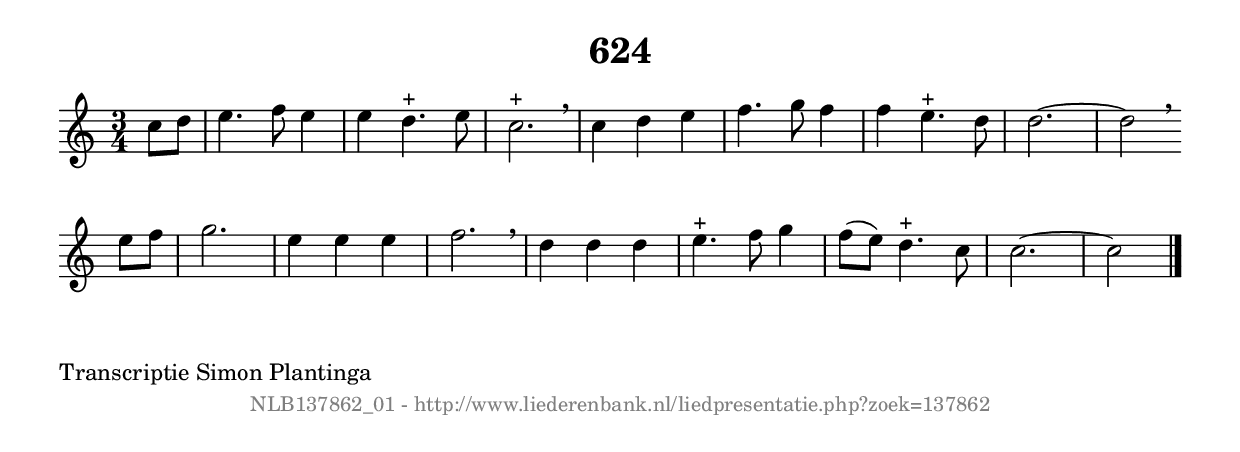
%
% produced by wce2krn 1.64 (7 June 2014)
%
\version"2.16"
#(append! paper-alist '(("long" . (cons (* 210 mm) (* 2000 mm)))))
#(set-default-paper-size "long")
sb = {\breathe}
mBreak = {\breathe }
bBreak = {\breathe }
x = {\once\override NoteHead #'style = #'cross }
gl=\glissando
itime={\override Staff.TimeSignature #'stencil = ##f }
ficta = {\once\set suggestAccidentals = ##t}
fine = {\once\override Score.RehearsalMark #'self-alignment-X = #1 \mark \markup {\italic{Fine}}}
dc = {\once\override Score.RehearsalMark #'self-alignment-X = #1 \mark \markup {\italic{D.C.}}}
dcf = {\once\override Score.RehearsalMark #'self-alignment-X = #1 \mark \markup {\italic{D.C. al Fine}}}
dcc = {\once\override Score.RehearsalMark #'self-alignment-X = #1 \mark \markup {\italic{D.C. al Coda}}}
ds = {\once\override Score.RehearsalMark #'self-alignment-X = #1 \mark \markup {\italic{D.S.}}}
dsf = {\once\override Score.RehearsalMark #'self-alignment-X = #1 \mark \markup {\italic{D.S. al Fine}}}
dsc = {\once\override Score.RehearsalMark #'self-alignment-X = #1 \mark \markup {\italic{D.S. al Coda}}}
pv = {\set Score.repeatCommands = #'((volta "1"))}
sv = {\set Score.repeatCommands = #'((volta "2"))}
tv = {\set Score.repeatCommands = #'((volta "3"))}
qv = {\set Score.repeatCommands = #'((volta "4"))}
xv = {\set Score.repeatCommands = #'((volta #f))}
\header{ tagline = ""
title = "624"
}
\score {{
\key c \major
\relative g'
{
\set melismaBusyProperties = #'()
\partial 32*8
\time 3/4
\tempo 4=120
\override Score.MetronomeMark #'transparent = ##t
\override Score.RehearsalMark #'break-visibility = #(vector #t #t #f)
c8 d8 | e4. f8 e4 | e4 d4.^"+" e8 | c2.^"+" \sb | c4 d4 e4 | f4. g8 f4 | f4 e4.^"+" d8 | d2.~ | d2 \bar ":|:" \bBreak
e8 f8 | g2. | e4 e4 e4 | f2. \sb | d4 d4 d4 | e4.^"+" f8 g4 | f8( e8) d4.^"+" c8 | c2.~ | c2 \bar "|."
 }}
 \midi { }
 \layout {
            indent = 0.0\cm
}
}
\markup { \wordwrap-string #" 
Transcriptie Simon Plantinga
"}
\markup { \vspace #0 } \markup { \with-color #grey \fill-line { \center-column { \smaller "NLB137862_01 - http://www.liederenbank.nl/liedpresentatie.php?zoek=137862" } } }
